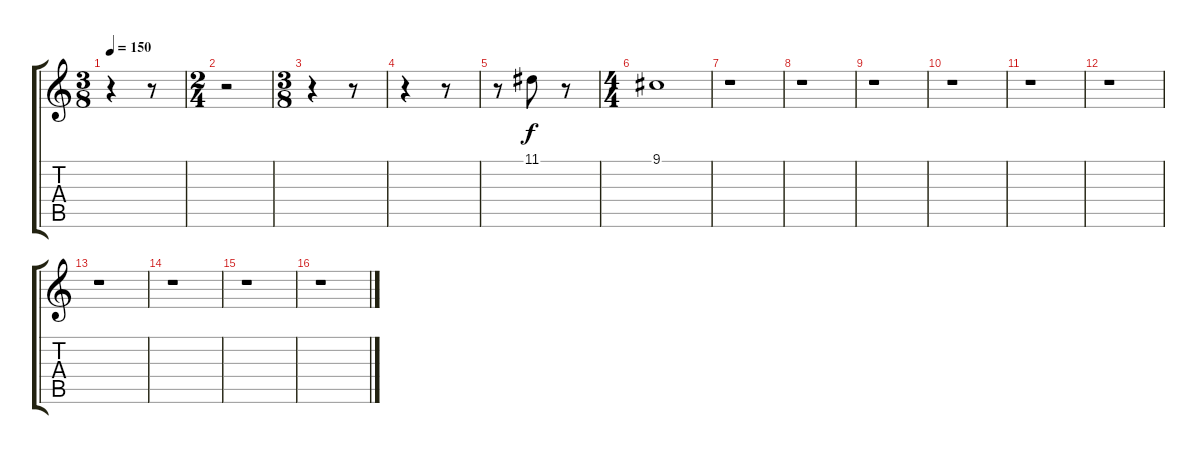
\track "" {instrument stringensemble1}
\staff {score tabs}
\tuning (E4 B3 G3 D3 A2 E2) {hide}
\ts (3 8)
\tempo 150
\clef g2
\ks c
r.4{dy f} r.8 |
\ts (2 4)
r.2 |
\ts (3 8)
r.4 r.8 |
r.4 r.8 |
r.8 11.1.8 r.8{volume 4} |
\ts (4 4)
9.1.1{volume 14} |
r.1 |
r.1 |
r.1 |
r.1 |
r.1 |
r.1 |
r.1 |
r.1 |
r.1 |
r.1
